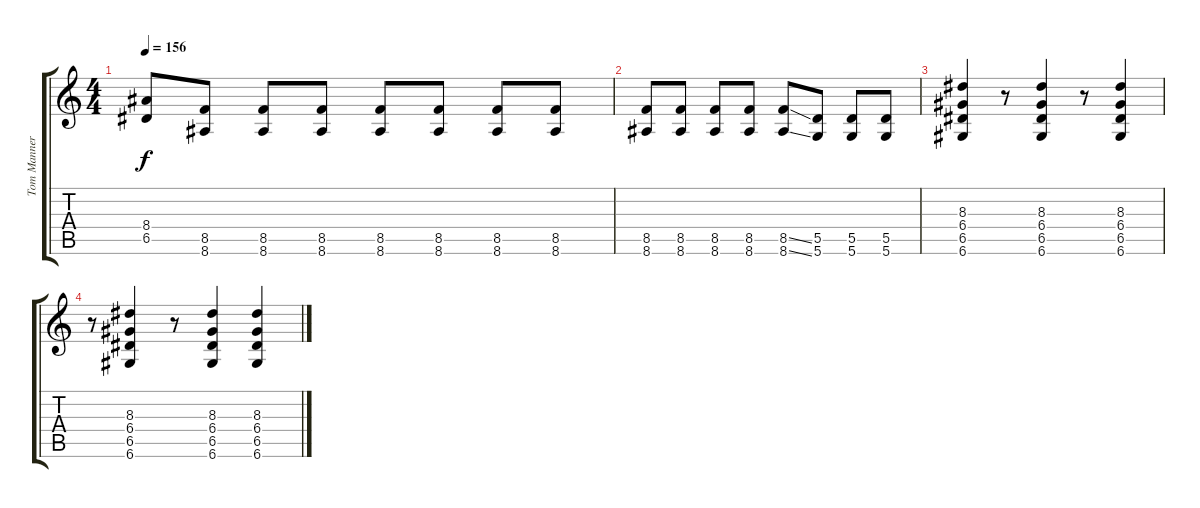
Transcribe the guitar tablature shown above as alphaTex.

\track ("Tom Manners" "Tom Manner") {instrument distortionguitar}
\staff {score tabs}
\tuning (E4 B3 G3 D3 A2 D2) {hide}
\ts (4 4)
\tempo 156
\clef g2
\ks c
(8.4 6.5).8{dy f} (8.5 8.6).8 (8.5 8.6).8 (8.5 8.6).8 (8.5 8.6).8 (8.5 8.6).8 (8.5 8.6).8 (8.5 8.6).8 |
(8.5 8.6).8 (8.5 8.6).8 (8.5 8.6).8 (8.5 8.6).8 (8.5{ss} 8.6{ss}).8 (5.5 5.6).8 (5.5 5.6).8 (5.5 5.6).8 |
(8.3 6.4 6.5 6.6).4 r.8 (8.3 6.4 6.5 6.6).4 r.8 (8.3 6.4 6.5 6.6).4 |
r.8 (8.3 6.4 6.5 6.6).4 r.8 (8.3 6.4 6.5 6.6).4 (8.3 6.4 6.5 6.6).4
